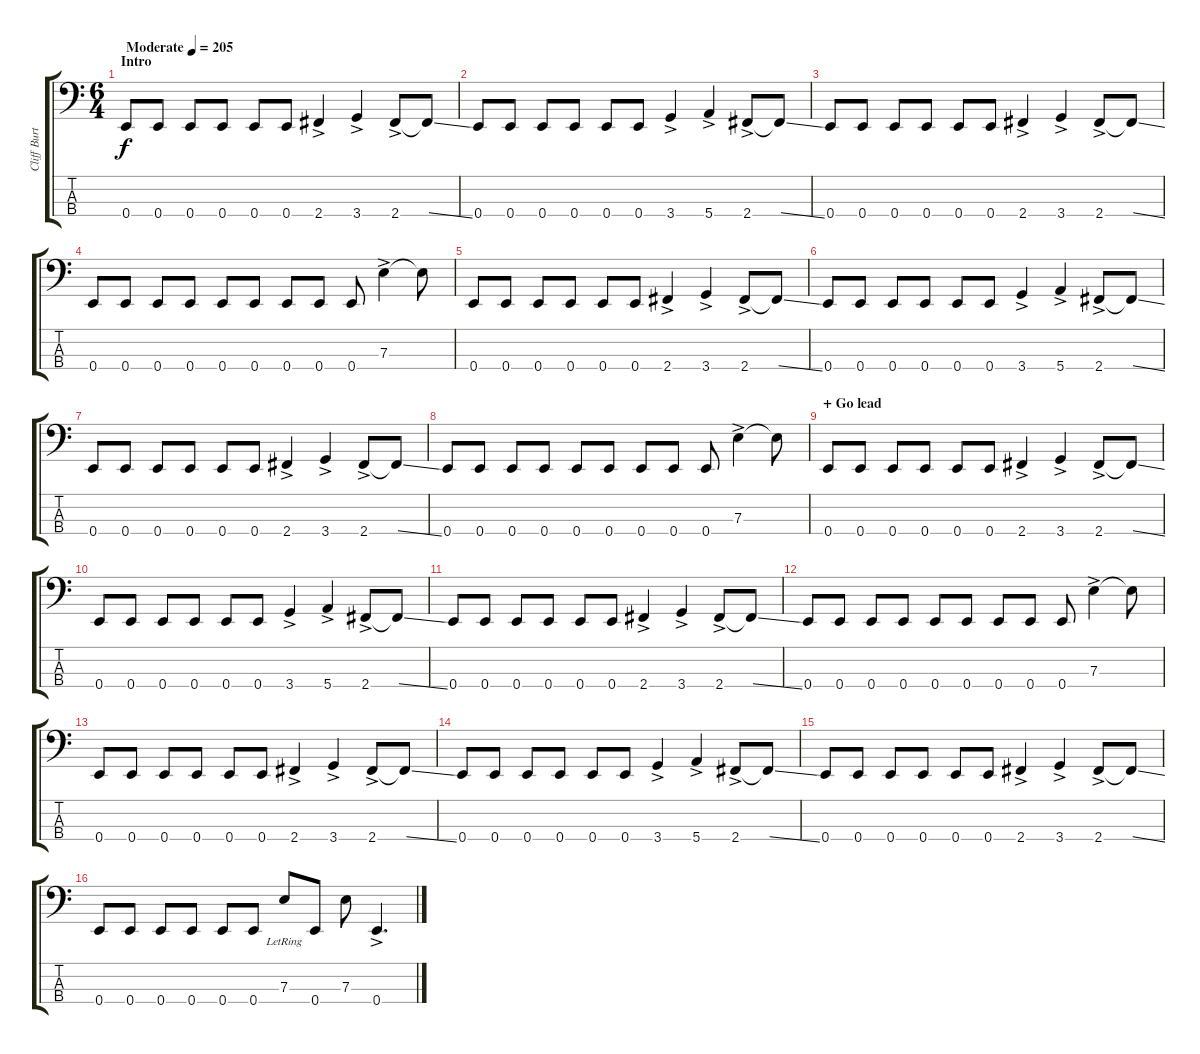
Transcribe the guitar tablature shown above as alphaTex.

\track ("Cliff Burton (Bass)" "Cliff Burt") {instrument electricbassfinger}
\staff {score tabs}
\tuning (G2 D2 A1 E1) {hide}
\ts (6 4)
\section ("" "Intro")
\tempo (205 "Moderate")
\clef f4
\ks c
0.4.8{dy f instrument electricbassfinger} 0.4.8 0.4.8 0.4.8 0.4.8 0.4.8 2.4{ac}.4 3.4{ac}.4 2.4{ac}.8 2.4{ss t}.8 |
0.4.8 0.4.8 0.4.8 0.4.8 0.4.8 0.4.8 3.4{ac}.4 5.4{ac}.4 2.4{ac}.8 2.4{ss t}.8 |
0.4.8 0.4.8 0.4.8 0.4.8 0.4.8 0.4.8 2.4{ac}.4 3.4{ac}.4 2.4{ac}.8 2.4{ss t}.8 |
0.4.8 0.4.8 0.4.8 0.4.8 0.4.8 0.4.8 0.4.8 0.4.8 0.4.8 7.3{ac}.4 7.3{t}.8 |
0.4.8 0.4.8 0.4.8 0.4.8 0.4.8 0.4.8 2.4{ac}.4 3.4{ac}.4 2.4{ac}.8 2.4{ss t}.8 |
0.4.8 0.4.8 0.4.8 0.4.8 0.4.8 0.4.8 3.4{ac}.4 5.4{ac}.4 2.4{ac}.8 2.4{ss t}.8 |
0.4.8 0.4.8 0.4.8 0.4.8 0.4.8 0.4.8 2.4{ac}.4 3.4{ac}.4 2.4{ac}.8 2.4{ss t}.8 |
0.4.8 0.4.8 0.4.8 0.4.8 0.4.8 0.4.8 0.4.8 0.4.8 0.4.8 7.3{ac}.4 7.3{t}.8 |
\section ("" "+ Go lead")
0.4.8 0.4.8 0.4.8 0.4.8 0.4.8 0.4.8 2.4{ac}.4 3.4{ac}.4 2.4{ac}.8 2.4{ss t}.8 |
0.4.8 0.4.8 0.4.8 0.4.8 0.4.8 0.4.8 3.4{ac}.4 5.4{ac}.4 2.4{ac}.8 2.4{ss t}.8 |
0.4.8 0.4.8 0.4.8 0.4.8 0.4.8 0.4.8 2.4{ac}.4 3.4{ac}.4 2.4{ac}.8 2.4{ss t}.8 |
0.4.8 0.4.8 0.4.8 0.4.8 0.4.8 0.4.8 0.4.8 0.4.8 0.4.8 7.3{ac}.4 7.3{t}.8 |
0.4.8 0.4.8 0.4.8 0.4.8 0.4.8 0.4.8 2.4{ac}.4 3.4{ac}.4 2.4{ac}.8 2.4{ss t}.8 |
0.4.8 0.4.8 0.4.8 0.4.8 0.4.8 0.4.8 3.4{ac}.4 5.4{ac}.4 2.4{ac}.8 2.4{ss t}.8 |
0.4.8 0.4.8 0.4.8 0.4.8 0.4.8 0.4.8 2.4{ac}.4 3.4{ac}.4 2.4{ac}.8 2.4{ss t}.8 |
0.4.8 0.4.8 0.4.8 0.4.8 0.4.8 0.4.8 7.3{lr}.8 0.4.8 7.3.8 0.4{ac}.4{d}
